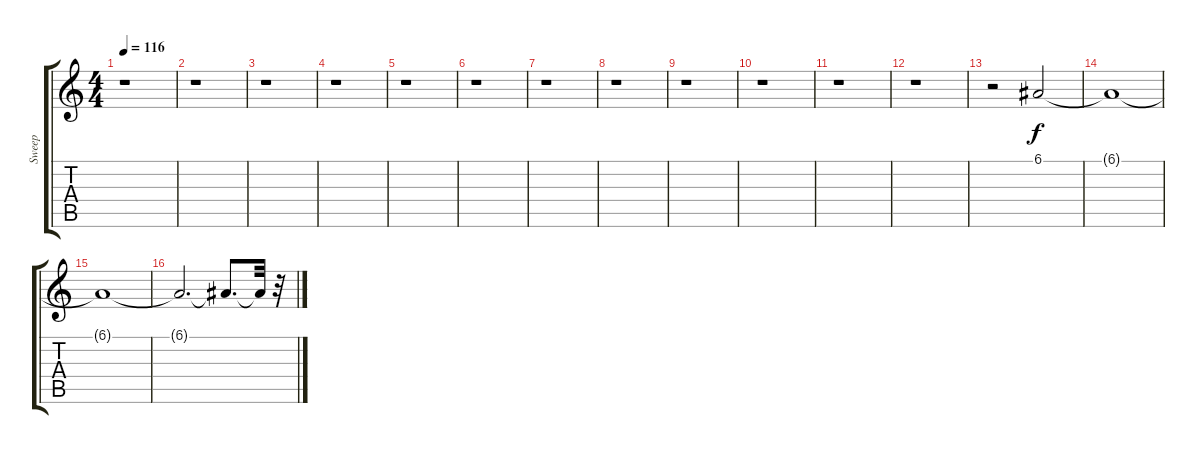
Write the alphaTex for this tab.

\track ("Sweep" "Sweep") {instrument pad8sweep}
\staff {score tabs}
\tuning (E4 B3 G3 D3 A2 E2) {hide}
\ts (4 4)
\tempo 116
\clef g2
\ks c
r.1{dy f} |
r.1 |
r.1 |
r.1 |
r.1 |
r.1 |
r.1 |
r.1 |
r.1 |
r.1 |
r.1 |
r.1 |
r.2 6.1.2 |
6.1{t}.1 |
6.1{t}.1 |
6.1{t}.2{d} 6.1{t}.8{d} 6.1{t}.32 r.32
